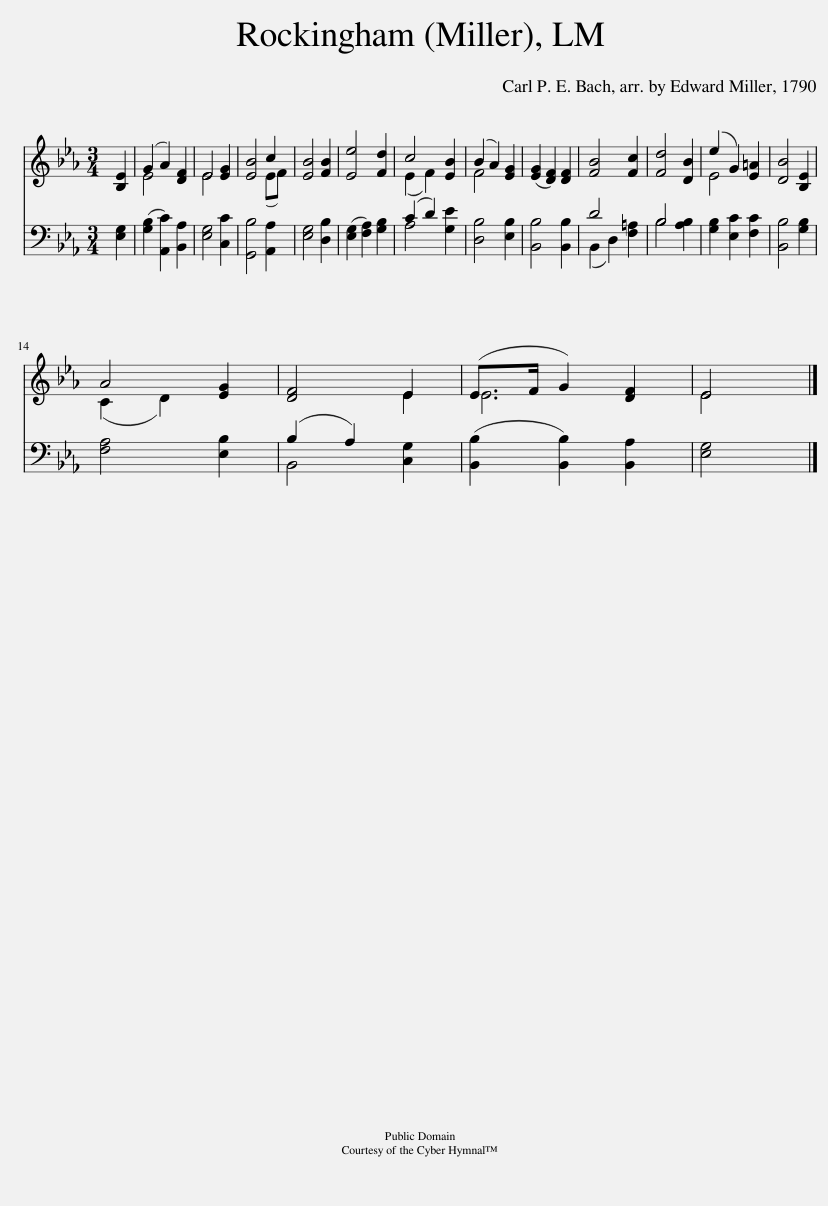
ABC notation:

X:1
%%score ( 1 2 ) ( 3 4 )
L:1/8
M:3/4
I:linebreak $
K:Eb
V:1 treble
V:2 treble
V:3 bass
V:4 bass
V:1
 [B,E]2 | (G2 A2) [DF]2 | E4 [EG]2 | [EB]4 c2 | [EB]4 [FB]2 | %5
 [Ee]4 [Fd]2 | c4 [EB]2 | (B2 A2) [EG]2 | ([EG]2 [DF]2) [DF]2 | [FB]4 [Fc]2 | %10
 [Fd]4 [DB]2 | (e2 G2) [E=A]2 | [DB]4 [B,E]2 |$ A4 [EG]2 | [DF]4 E2 | %15
 (E>F G2) [DF]2 | E4 |] %17
V:2
 x2 | E4 x2 | E4 x2 | x4 (EF) | x6 | %5
 x6 | (E2 F2) x2 | F4 x2 | x6 | x6 | %10
 x6 | E4 x2 | x6 |$ (C2 D2) x2 | x4 E2 | %15
 E6 | E4 |] %17
V:3
 [E,G,]2 | ([G,B,]2 [A,,C]2) [B,,A,]2 | [E,G,]4 [C,C]2 | [G,,B,]4 [A,,A,]2 | [E,G,]4 [D,B,]2 | %5
 ([E,G,]2 [F,A,]2) [G,B,]2 | (C2 D2) [G,E]2 | [D,B,]4 [E,B,]2 | [B,,B,]4 [B,,B,]2 | D4 [F,=A,]2 | %10
 B,4 [A,B,]2 | [G,B,]2 [E,C]2 [F,C]2 | [B,,B,]4 [G,B,]2 |$ [F,A,]4 [E,B,]2 | (B,2 A,2) [C,G,]2 | %15
 ([B,,B,]2 [B,,B,]2) [B,,A,]2 | [E,G,]4 |] %17
V:4
 x2 | x6 | x6 | x6 | x6 | %5
 x6 | A,4 x2 | x6 | x6 | (B,,2 D,2) x2 | %10
 B,4 x2 | x6 | x6 |$ x6 | B,,4 x2 | %15
 x6 | x4 |] %17
